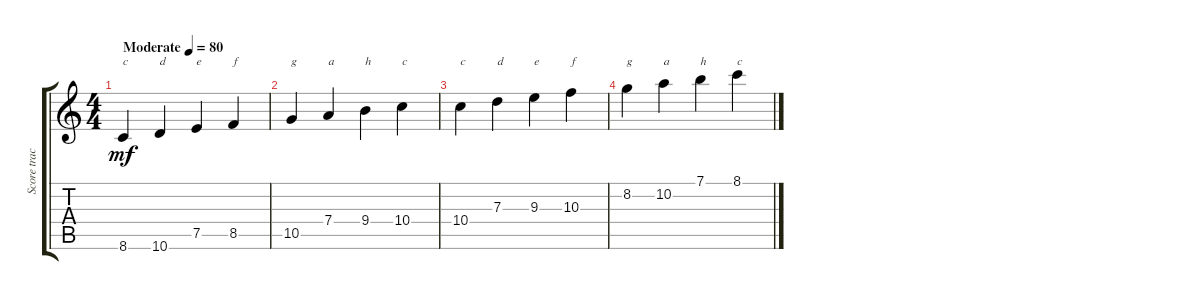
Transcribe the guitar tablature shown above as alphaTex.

\track ("Score track 1" "Score trac") {instrument acousticguitarsteel}
\staff {score tabs}
\tuning (E4 B3 G3 D3 A2 E2) {hide}
\ts (4 4)
\tempo (80 "Moderate")
\clef g2
\ks c
8.6.4{txt "c" dy mf instrument acousticguitarsteel} 10.6.4{txt "d"} 7.5.4{txt "e"} 8.5.4{txt "f"} |
10.5.4{txt "g"} 7.4.4{txt "a"} 9.4.4{txt "h"} 10.4.4{txt "c"} |
10.4.4{txt "c"} 7.3.4{txt "d"} 9.3.4{txt "e"} 10.3.4{txt "f"} |
8.2.4{txt "g"} 10.2.4{txt "a"} 7.1.4{txt "h"} 8.1.4{txt "c"}
